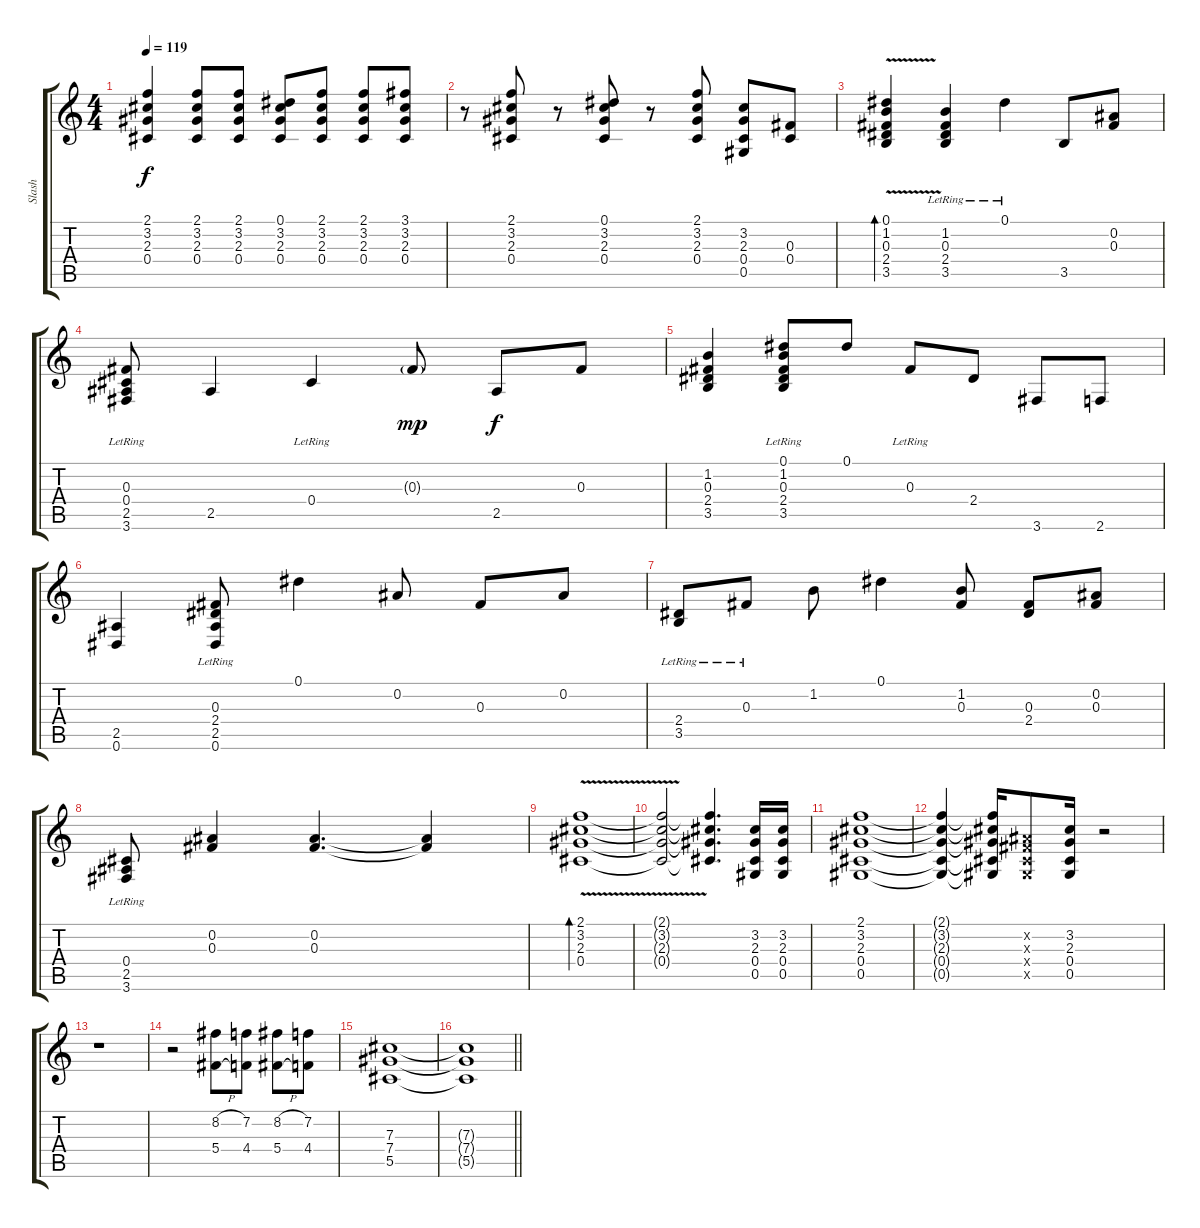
\track ("Slash" "Slash") {instrument acousticguitarsteel}
\staff {score tabs}
\tuning (Eb4 Bb3 Gb3 Db3 Ab2 Eb2) {hide}
\ts (4 4)
\tempo 119
\clef g2
\ks c
(2.1 3.2 2.3 0.4).4{dy f} (2.1 3.2 2.3 0.4).8 (2.1 3.2 2.3 0.4).8 (0.1 3.2 2.3 0.4).8 (2.1 3.2 2.3 0.4).8 (2.1 3.2 2.3 0.4).8 (3.1 3.2 2.3 0.4).8 |
r.8 (2.1 3.2 2.3 0.4).8 r.8 (0.1 3.2 2.3 0.4).8 r.8 (2.1 3.2 2.3 0.4).8 (3.2 2.3 0.4 0.5).8 (0.3 0.4).8 |
(0.1{v} 1.2 0.3 2.4 3.5).4{bd 120} (1.2 0.3{lr} 2.4{lr} 3.5{lr}).4 0.1{lr}.4 3.5.8 (0.2 0.3).8 |
(0.3{lr} 0.4{lr} 2.5 3.6{lr}).8 2.5.4 0.4{lr}.4 0.3{g}.8{dy mp} 2.5.8{dy f} 0.3.8 |
(1.2 0.3 2.4 3.5).4 (0.1 1.2{lr} 0.3{lr} 2.4{lr} 3.5{lr}).8 0.1.8 0.3{lr}.8 2.4.8 3.6.8 2.6.8 |
(2.5 0.6).4 (0.3{lr} 2.4{lr} 2.5{lr} 0.6{lr}).8 0.1.4 0.2.8 0.3.8 0.2.8 |
(2.4{lr} 3.5{lr}).8 0.3{lr}.8 1.2.8 0.1.4 (1.2 0.3).8 (0.3 2.4).8 (0.2 0.3).8 |
(0.4{lr} 2.5{lr} 3.6{lr}).8 (0.2 0.3).4 (0.2 0.3).4{d} (0.2{t} 0.3{t}).4 |
(2.1{v} 3.2 2.3 0.4).1{bd 120} |
(2.1{t} 3.2{t} 2.3{t} 0.4{t}).2 (2.1{t} 3.2{t} 2.3{t} 0.4{t}).4{d} (3.2 2.3 0.4 0.5).16 (3.2 2.3 0.4 0.5).16 |
(2.1 3.2 2.3 0.4 0.5).1 |
(2.1{t} 3.2{t} 2.3{t} 0.4{t} 0.5{t}).4 (2.1{t} 3.2{t} 2.3{t} 0.4{t} 0.5{t}).16 (0.2{x} 0.3{x} 0.4{x} 0.5{x}).8 (3.2 2.3 0.4 0.5).16 r.2 |
r.1 |
r.2 (8.2{h} 5.4{h}).8 (7.2 4.4).8 (8.2{h} 5.4{h}).8 (7.2 4.4).8 |
(7.3 7.4 5.5).1 |
\barLineRight lightlight
(7.3{t} 7.4{t} 5.5{t}).1
